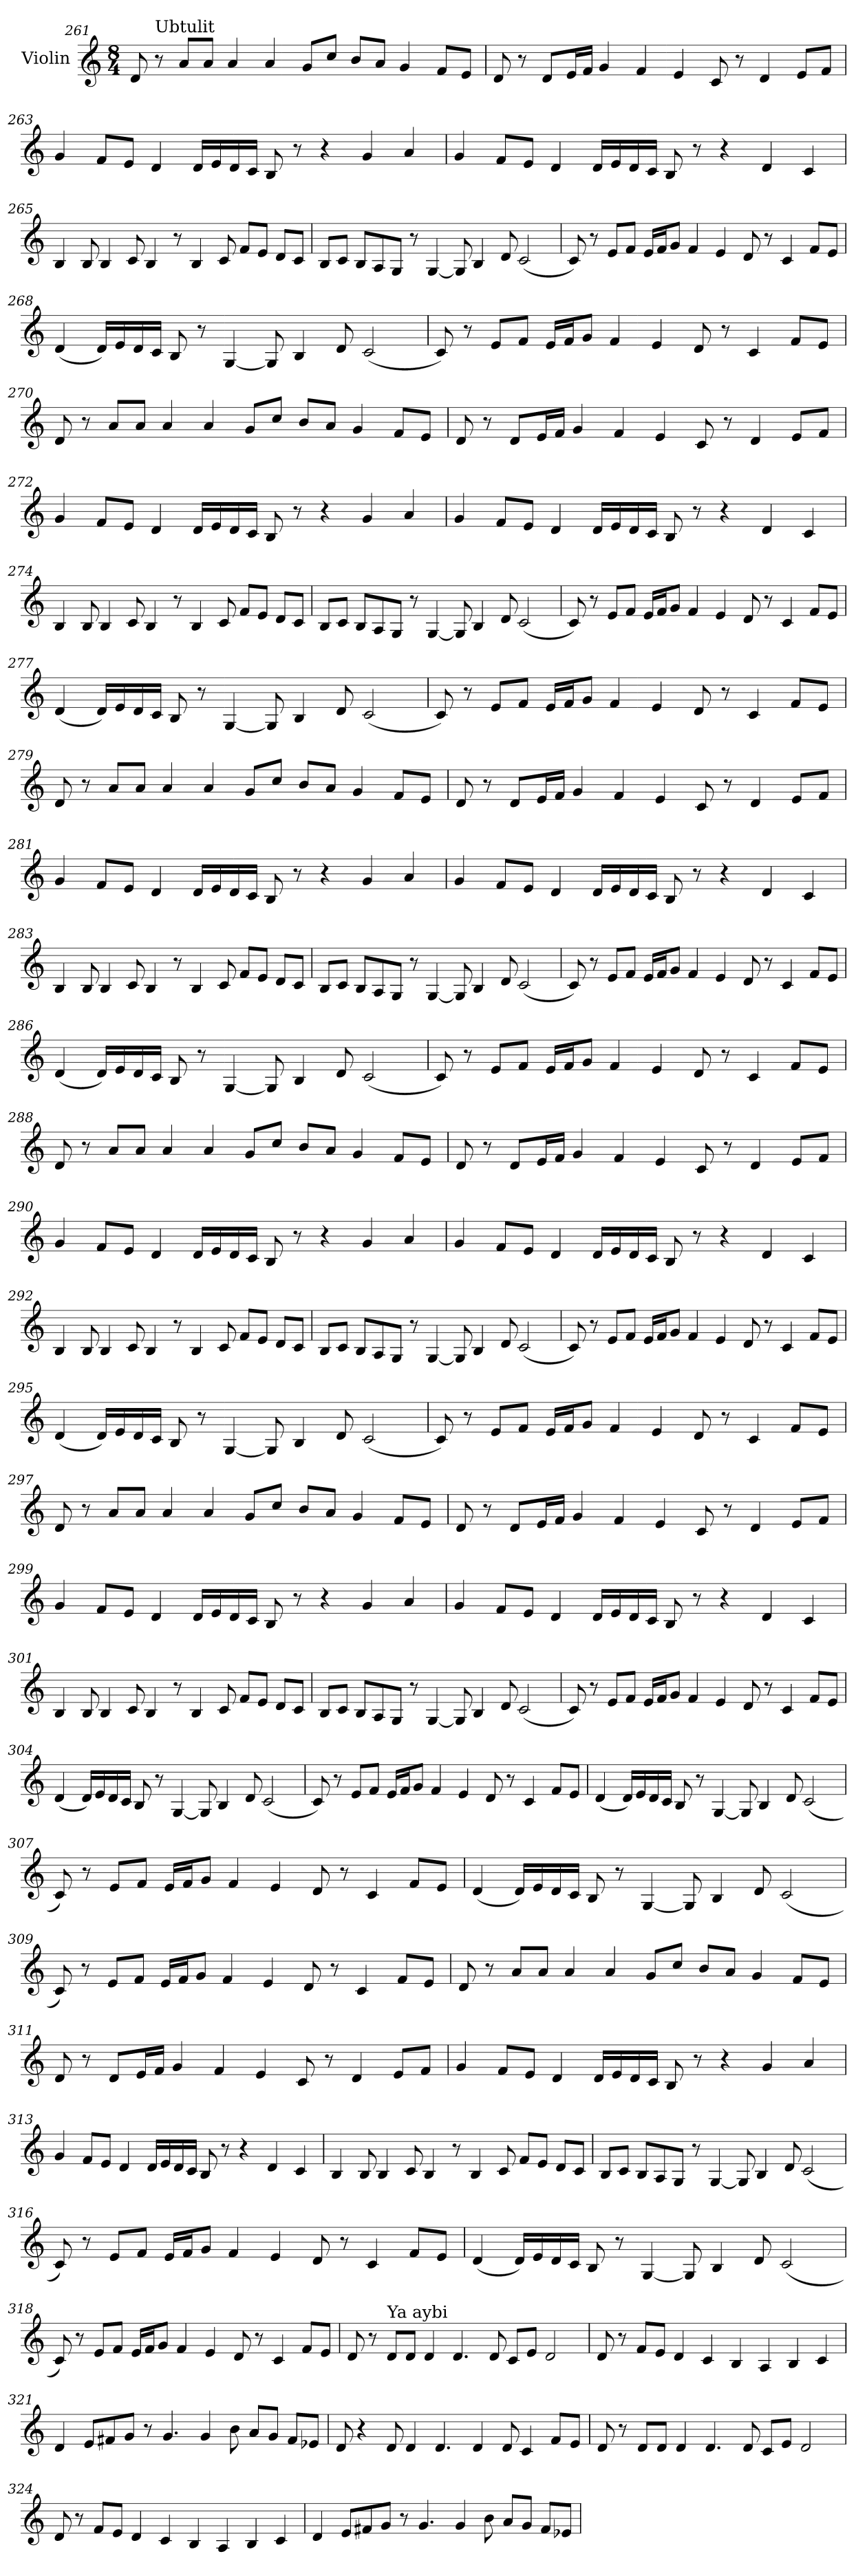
**kern
*part1
*staff1
*I"Violin
*clefG2
*k[]
*C:
*M8/4
=261
8d/
!LO:TX:a:t=Ubtulit
8r
8a/L
8a/J
4a/
4a/
8g/L
8cc/J
8b/L
8a/J
4g/
8f/L
8e/J
!!LO:LB:g=z
=262
8d/
8r
8d/L
16e/L
16f/JJ
4g/
4f/
4e/
8c/
8r
4d/
8e/L
8f/J
=263
4g/
8f/L
8e/J
4d/
16d/LL
16e/
16d/
16c/JJ
8B/
8r
4r
4g/
4a/
!!LO:LB:g=z
=264
4g/
8f/L
8e/J
4d/
16d/LL
16e/
16d/
16c/JJ
8B/
8r
4r
4d/
4c/
=265
4B/
8B/
4B/
8c/
4B/
8r
4B/
8c/
8f/L
8e/J
8d/L
8c/J
!!LO:LB:g=z
=266
8B/L
8c/J
8B/L
8A/
8G/J
8r
[4G/
8G/]
4B/
8d/
(2c/
=267
8c/)
8r
8e/L
8f/J
16e/LL
16f/J
8g/J
4f/
4e/
8d/
8r
4c/
8f/L
8e/J
!!LO:LB:g=z
=268
(4d/
16d/LL)
16e/
16d/
16c/JJ
8B/
8r
[4G/
8G/]
4B/
8d/
(2c/
=269
8c/)
8r
8e/L
8f/J
16e/LL
16f/J
8g/J
4f/
4e/
8d/
8r
4c/
8f/L
8e/J
!!LO:LB:g=z
=270
8d/
8r
8a/L
8a/J
4a/
4a/
8g/L
8cc/J
8b/L
8a/J
4g/
8f/L
8e/J
=271
8d/
8r
8d/L
16e/L
16f/JJ
4g/
4f/
4e/
8c/
8r
4d/
8e/L
8f/J
!!LO:PB:g=z
=272
4g/
8f/L
8e/J
4d/
16d/LL
16e/
16d/
16c/JJ
8B/
8r
4r
4g/
4a/
=273
4g/
8f/L
8e/J
4d/
16d/LL
16e/
16d/
16c/JJ
8B/
8r
4r
4d/
4c/
!!LO:LB:g=z
=274
4B/
8B/
4B/
8c/
4B/
8r
4B/
8c/
8f/L
8e/J
8d/L
8c/J
=275
8B/L
8c/J
8B/L
8A/
8G/J
8r
[4G/
8G/]
4B/
8d/
(2c/
!!LO:LB:g=z
=276
8c/)
8r
8e/L
8f/J
16e/LL
16f/J
8g/J
4f/
4e/
8d/
8r
4c/
8f/L
8e/J
=277
(4d/
16d/LL)
16e/
16d/
16c/JJ
8B/
8r
[4G/
8G/]
4B/
8d/
(2c/
!!LO:LB:g=z
=278
8c/)
8r
8e/L
8f/J
16e/LL
16f/J
8g/J
4f/
4e/
8d/
8r
4c/
8f/L
8e/J
=279
8d/
8r
8a/L
8a/J
4a/
4a/
8g/L
8cc/J
8b/L
8a/J
4g/
8f/L
8e/J
!!LO:LB:g=z
=280
8d/
8r
8d/L
16e/L
16f/JJ
4g/
4f/
4e/
8c/
8r
4d/
8e/L
8f/J
=281
4g/
8f/L
8e/J
4d/
16d/LL
16e/
16d/
16c/JJ
8B/
8r
4r
4g/
4a/
!!LO:LB:g=z
=282
4g/
8f/L
8e/J
4d/
16d/LL
16e/
16d/
16c/JJ
8B/
8r
4r
4d/
4c/
=283
4B/
8B/
4B/
8c/
4B/
8r
4B/
8c/
8f/L
8e/J
8d/L
8c/J
!!LO:LB:g=z
=284
8B/L
8c/J
8B/L
8A/
8G/J
8r
[4G/
8G/]
4B/
8d/
(2c/
=285
8c/)
8r
8e/L
8f/J
16e/LL
16f/J
8g/J
4f/
4e/
8d/
8r
4c/
8f/L
8e/J
!!LO:LB:g=z
=286
(4d/
16d/LL)
16e/
16d/
16c/JJ
8B/
8r
[4G/
8G/]
4B/
8d/
(2c/
=287
8c/)
8r
8e/L
8f/J
16e/LL
16f/J
8g/J
4f/
4e/
8d/
8r
4c/
8f/L
8e/J
!!LO:PB:g=z
=288
8d/
8r
8a/L
8a/J
4a/
4a/
8g/L
8cc/J
8b/L
8a/J
4g/
8f/L
8e/J
!!LO:PB:g=z
=289
8d/
8r
8d/L
16e/L
16f/JJ
4g/
4f/
4e/
8c/
8r
4d/
8e/L
8f/J
!!LO:PB:g=z
=290
4g/
8f/L
8e/J
4d/
16d/LL
16e/
16d/
16c/JJ
8B/
8r
4r
4g/
4a/
!!LO:PB:g=z
=291
4g/
8f/L
8e/J
4d/
16d/LL
16e/
16d/
16c/JJ
8B/
8r
4r
4d/
4c/
!!LO:PB:g=z
=292
4B/
8B/
4B/
8c/
4B/
8r
4B/
8c/
8f/L
8e/J
8d/L
8c/J
!!LO:PB:g=z
=293
8B/L
8c/J
8B/L
8A/
8G/J
8r
[4G/
8G/]
4B/
8d/
(2c/
!!LO:PB:g=z
=294
8c/)
8r
8e/L
8f/J
16e/LL
16f/J
8g/J
4f/
4e/
8d/
8r
4c/
8f/L
8e/J
!!LO:PB:g=z
=295
(4d/
16d/LL)
16e/
16d/
16c/JJ
8B/
8r
[4G/
8G/]
4B/
8d/
(2c/
!!LO:PB:g=z
=296
8c/)
8r
8e/L
8f/J
16e/LL
16f/J
8g/J
4f/
4e/
8d/
8r
4c/
8f/L
8e/J
!!LO:PB:g=z
=297
8d/
8r
8a/L
8a/J
4a/
4a/
8g/L
8cc/J
8b/L
8a/J
4g/
8f/L
8e/J
!!LO:PB:g=z
=298
8d/
8r
8d/L
16e/L
16f/JJ
4g/
4f/
4e/
8c/
8r
4d/
8e/L
8f/J
!!LO:PB:g=z
=299
4g/
8f/L
8e/J
4d/
16d/LL
16e/
16d/
16c/JJ
8B/
8r
4r
4g/
4a/
!!LO:PB:g=z
=300
4g/
8f/L
8e/J
4d/
16d/LL
16e/
16d/
16c/JJ
8B/
8r
4r
4d/
4c/
!!LO:PB:g=z
=301
4B/
8B/
4B/
8c/
4B/
8r
4B/
8c/
8f/L
8e/J
8d/L
8c/J
!!LO:PB:g=z
=302
8B/L
8c/J
8B/L
8A/
8G/J
8r
[4G/
8G/]
4B/
8d/
(2c/
!!LO:PB:g=z
=303
8c/)
8r
8e/L
8f/J
16e/LL
16f/J
8g/J
4f/
4e/
8d/
8r
4c/
8f/L
8e/J
=304
(4d/
16d/LL)
16e/
16d/
16c/JJ
8B/
8r
[4G/
8G/]
4B/
8d/
(2c/
!!LO:PB:g=z
=305
8c/)
8r
8e/L
8f/J
16e/LL
16f/J
8g/J
4f/
4e/
8d/
8r
4c/
8f/L
8e/J
!!LO:PB:g=z
=306
(4d/
16d/LL)
16e/
16d/
16c/JJ
8B/
8r
[4G/
8G/]
4B/
8d/
(2c/
!!LO:PB:g=z
=307
8c/)
8r
8e/L
8f/J
16e/LL
16f/J
8g/J
4f/
4e/
8d/
8r
4c/
8f/L
8e/J
!!LO:PB:g=z
=308
(4d/
16d/LL)
16e/
16d/
16c/JJ
8B/
8r
[4G/
8G/]
4B/
8d/
(2c/
!!LO:PB:g=z
=309
8c/)
8r
8e/L
8f/J
16e/LL
16f/J
8g/J
4f/
4e/
8d/
8r
4c/
8f/L
8e/J
!!LO:PB:g=z
=310
8d/
8r
8a/L
8a/J
4a/
4a/
8g/L
8cc/J
8b/L
8a/J
4g/
8f/L
8e/J
!!LO:PB:g=z
=311
8d/
8r
8d/L
16e/L
16f/JJ
4g/
4f/
4e/
8c/
8r
4d/
8e/L
8f/J
!!LO:PB:g=z
=312
4g/
8f/L
8e/J
4d/
16d/LL
16e/
16d/
16c/JJ
8B/
8r
4r
4g/
4a/
!!LO:PB:g=z
=313
4g/
8f/L
8e/J
4d/
16d/LL
16e/
16d/
16c/JJ
8B/
8r
4r
4d/
4c/
!!LO:PB:g=z
=314
4B/
8B/
4B/
8c/
4B/
8r
4B/
8c/
8f/L
8e/J
8d/L
8c/J
!!LO:PB:g=z
=315
8B/L
8c/J
8B/L
8A/
8G/J
8r
[4G/
8G/]
4B/
8d/
(2c/
!!LO:PB:g=z
=316
8c/)
8r
8e/L
8f/J
16e/LL
16f/J
8g/J
4f/
4e/
8d/
8r
4c/
8f/L
8e/J
!!LO:PB:g=z
=317
(4d/
16d/LL)
16e/
16d/
16c/JJ
8B/
8r
[4G/
8G/]
4B/
8d/
(2c/
!!LO:PB:g=z
=318
8c/)
8r
8e/L
8f/J
16e/LL
16f/J
8g/J
4f/
4e/
8d/
8r
4c/
8f/L
8e/J
!!LO:PB:g=z
=319
*MM90
8d/
8r
!LO:TX:a:t=Ya aybi
8d/L
8d/J
4d/
4.d/
8d/
8c/L
8e/J
2d/
=320
8d/
8r
8f/L
8e/J
4d/
4c/
4B/
4A/
4B/
4c/
!!LO:PB:g=z
=321
4d/
8e/L
8f#X/
8g/J
8r
4.g/
4g/
8b\
8a/L
8g/J
8f#/L
8e-X/J
!!LO:PB:g=z
=322
8d/
4r
8d/
4d/
4.d/
4d/
8d/
4c/
8f/L
8e/J
!!LO:PB:g=z
=323
8d/
8r
8d/L
8d/J
4d/
4.d/
8d/
8c/L
8e/J
2d/
!!LO:PB:g=z
=324
8d/
8r
8f/L
8e/J
4d/
4c/
4B/
4A/
4B/
4c/
!!LO:PB:g=z
=325
4d/
8e/L
8f#X/
8g/J
8r
4.g/
4g/
8b\
8a/L
8g/J
8f#/L
8e-X/J
=
*-
